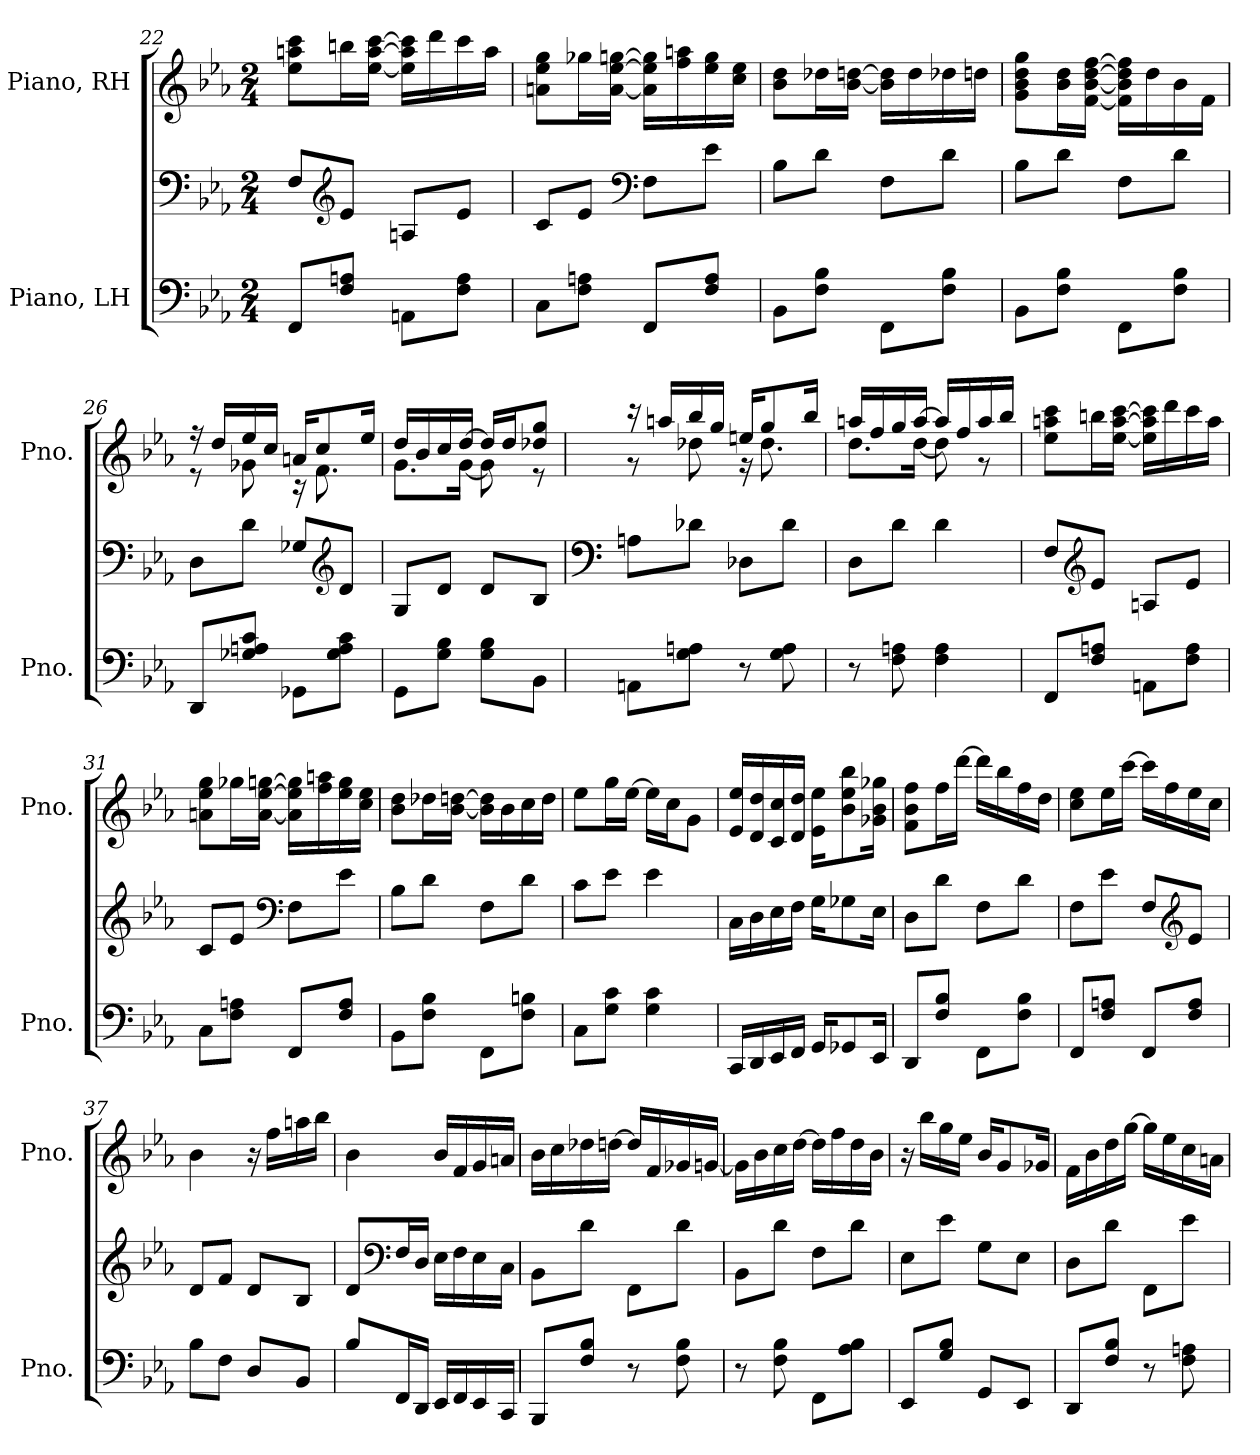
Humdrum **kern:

**kern	**kern	**kern
*part2	*part2	*part1
*staff3	*staff2	*staff1
*I"Piano, LH	*	*I"Piano, RH
*I'Pno.	*	*I'Pno.
!!LO:LB:g=z
*clefF4	*clefF4	*clefG2
*k[b-e-a-]	*k[b-e-a-]	*k[b-e-a-]
*M2/4	*M2/4	*M2/4
=22	=22	=22
8FF/L	8F/L	8ee-\ 8aan\ 8ccc\L
*	*clefG2	*
8F/ 8An/J	8e-/J	16bbn\L
.	.	[16ee-\ [16aa\ [16ccc\JJ
8AAn\L	8An/L	16ee-\] 16aa\] 16ccc\]LL
.	.	16ddd\
8F\ 8A\J	8e-/J	16ccc\
.	.	16aa\JJ
=23	=23	=23
8C\L	8c/L	8an\ 8ee-\ 8gg\L
8F\ 8An\J	8e-/J	16gg-X\L
.	.	[16a\ [16ee-\ [16ggn\JJ
*	*clefF4	*
8FF/L	8F\L	16a\] 16ee-\] 16gg\]LL
.	.	16ff\ 16aan\
8F/ 8A/J	8e-\J	16ee-\ 16gg\
.	.	16cc\ 16ee-\JJ
=24	=24	=24
8BB-\L	8B-\L	8b-\ 8dd\L
8F\ 8B-\J	8d\J	16dd-X\L
.	.	[16b-\ [16ddn\JJ
8FF\L	8F\L	16b-\] 16dd\]LL
.	.	16dd\
8F\ 8B-\J	8d\J	16dd-X\
.	.	16ddn\JJ
!!LO:LB:g=z
=25	=25	=25
8BB-\L	8B-\L	8g\ 8b-\ 8dd\ 8gg\L
8F\ 8B-\J	8d\J	16b-\ 16dd\L
.	.	[16f\ [16b-\ [16dd\ [16ff\JJ
8FF\L	8F\L	16f\] 16b-\] 16dd\] 16ff\]LL
.	.	16dd\
8F\ 8B-\J	8d\J	16b-\
.	.	16f\JJ
=26	=26	=26
*	*	*^
8DD/L	8D\L	16r	8r
.	.	16dd/LL	.
8G-X/ 8An/ 8c/J	8d\J	16ee-/	8g-X\
.	.	16cc/JJ	.
8GG-X\L	8G-X/L	16an/KL	16r
.	.	8cc/	8.f\
*	*clefG2	*	*
8G-\ 8A\ 8c\J	8d/J	.	.
.	.	16ee-/Jk	.
=27	=27	=27	=27
8GG\L	8G/L	16dd/LL	8.g\L
.	.	16b-/	.
8G\ 8B-\J	8d/J	16cc/	.
.	.	[16dd/JJ	[16g\Jk
8G\ 8B-\L	8d/L	16dd/LL]	8g\]
.	.	16dd/J	.
8BB-\J	8B-/J	8dd-X/ 8gg/J	8r
=28	=28	=28	=28
*	*clefF4	*	*
8AAn\L	8An\L	16r	8r
.	.	16aan/LL	.
8G\ 8An\J	8d-X\J	16bb-/	8dd-X\
.	.	16gg/JJ	.
8r	8D-X\L	16een/KL	16r
.	.	8gg/	8.dd-\
8G\ 8A\	8d-\J	.	.
.	.	16bb-/Jk	.
!!LO:PB:g=z	!!
=29	=29	=29	=29
8r	8D\L	16aan/LL	8.dd\L
.	.	16ff/	.
8F\ 8An\	8d\J	16gg/	.
.	.	[16aa/JJ	[16dd\Jk
4F\ 4A\	4d\	16aa/LL]	8dd\]
.	.	16ff/	.
.	.	16aa/	8r
.	.	16bb-/JJ	.
*	*	*v	*v
=30	=30	=30
8FF/L	8F/L	8ee-\ 8aan\ 8ccc\L
*	*clefG2	*
8F/ 8An/J	8e-/J	16bbn\L
.	.	[16ee-\ [16aa\ [16ccc\JJ
8AAn\L	8An/L	16ee-\] 16aa\] 16ccc\]LL
.	.	16ddd\
8F\ 8A\J	8e-/J	16ccc\
.	.	16aa\JJ
=31	=31	=31
8C\L	8c/L	8an\ 8ee-\ 8gg\L
8F\ 8An\J	8e-/J	16gg-X\L
.	.	[16a\ [16ee-\ [16ggn\JJ
*	*clefF4	*
8FF/L	8F\L	16a\] 16ee-\] 16gg\]LL
.	.	16ff\ 16aan\
8F/ 8A/J	8e-\J	16ee-\ 16gg\
.	.	16cc\ 16ee-\JJ
!!LO:LB:g=z
=32	=32	=32
8BB-\L	8B-\L	8b-\ 8dd\L
8F\ 8B-\J	8d\J	16dd-X\L
.	.	[16b-\ [16ddn\JJ
8FF\L	8F\L	16b-\] 16dd\]LL
.	.	16b-\
8F\ 8Bn\J	8d\J	16cc\
.	.	16dd\JJ
=33	=33	=33
8C\L	8c\L	8ee-\L
8G\ 8c\J	8e-\J	16gg\L
.	.	[16ee-\JJ
4G\ 4c\	4e-\	16ee-\LL]
.	.	16cc\J
.	.	8g\J
=34	=34	=34
16CC/LL	16C\LL	16e-/ 16ee-/LL
16DD/	16D\	16d/ 16dd/
16EE-/	16E-\	16c/ 16cc/
16FF/JJ	16F\JJ	16d/ 16dd/JJ
16GG/KL	16G\KL	16e-\ 16ee-\KL
8GG-X/	8G-X\	8b-\ 8ee-\ 8bb-\
16EE-/Jk	16E-\Jk	16g-X\ 16b-\ 16gg-X\Jk
=35	=35	=35
8DD/L	8D\L	8f\ 8b-\ 8ff\L
8F/ 8B-/J	8d\J	16ff\L
.	.	[16ddd\JJ
8FF\L	8F\L	16ddd\LL]
.	.	16bb-\
8F\ 8B-\J	8d\J	16ff\
.	.	16dd\JJ
!!LO:LB:g=z
=36	=36	=36
8FF/L	8F\L	8cc\ 8ee-\L
8F/ 8An/J	8e-\J	16ee-\L
.	.	[16ccc\JJ
8FF/L	8F/L	16ccc\LL]
.	.	16ff\
*	*clefG2	*
8F/ 8A/J	8e-/J	16ee-\
.	.	16cc\JJ
=37	=37	=37
8B-\L	8d/L	4b-\
8F\J	8f/J	.
8D/L	8d/L	16r
.	.	16ff\LL
8BB-/J	8B-/J	16aan\
.	.	16bb-\JJ
=38	=38	=38
8B-/L	8d/L	4b-\
*	*clefF4	*
16FF/L	16F/L	.
16DD/JJ	16D/JJ	.
16EE-/LL	16E-\LL	16b-/LL
16FF/	16F\	16f/
16EE-/	16E-\	16g/
16CC/JJ	16C\JJ	16an/JJ
=39	=39	=39
8BBB-/L	8BB-\L	16b-\LL
.	.	16cc\
8F/ 8B-/J	8d\J	16dd-X\
.	.	[16ddn\JJ
8r	8FF\L	16dd/LL]
.	.	16f/
8F\ 8B-\	8d\J	16g-X/
.	.	[16gn/JJ
!!LO:LB:g=z
=40	=40	=40
8r	8BB-\L	16g\LL]
.	.	16b-\
8F\ 8B-\	8d\J	16cc\
.	.	[16dd\JJ
8FF\L	8F\L	16dd\LL]
.	.	16ff\
8A-\ 8B-\J	8d\J	16dd\
.	.	16b-\JJ
=41	=41	=41
8EE-/L	8E-\L	16r
.	.	16bb-\LL
8G/ 8B-/J	8e-\J	16gg\
.	.	16ee-\JJ
8GG/L	8G\L	16b-/KL
.	.	8g/
8EE-/J	8E-\J	.
.	.	16g-X/Jk
=42	=42	=42
8DD/L	8D\L	16f\LL
.	.	16b-\
8F/ 8B-/J	8d\J	16dd\
.	.	[16gg\JJ
8r	8FF\L	16gg\LL]
.	.	16ee-\
8F\ 8An\	8e-\J	16cc\
.	.	16an\JJ
=	=	=
*-	*-	*-
